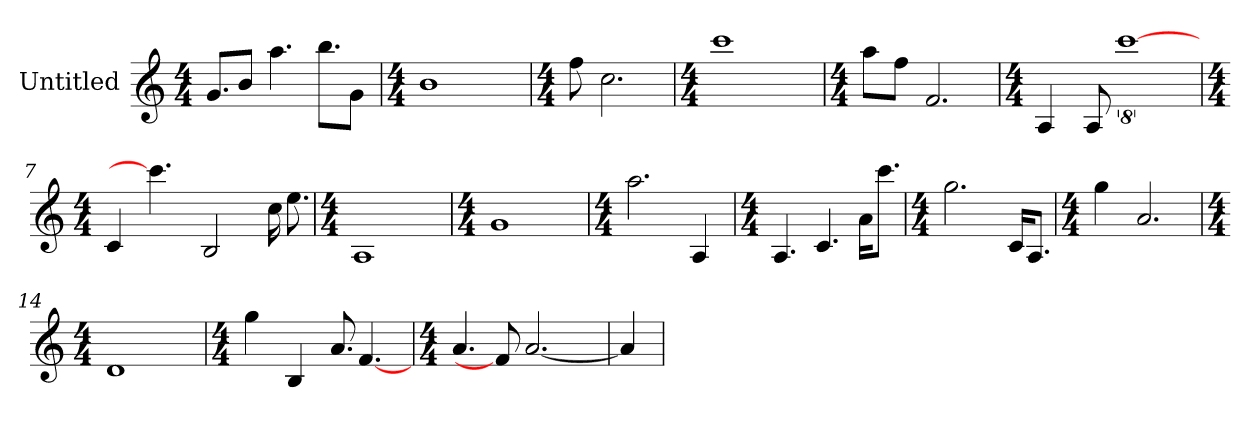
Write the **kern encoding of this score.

**kern
*part1
*staff1
*I"Untitled
*k[]
*C:
*M4/4
=1
!LO:N:vis=8.
8gL
8bJ
!LO:N:vis=4.
4aa
!LO:N:vis=8.
8bbL
8gJ
=2
*k[]
*C:
*M4/4
1b
=3
*k[]
*C:
*M4/4
8ff
!LO:N:vis=2.
2cc
=4
*k[]
*C:
*M4/4
1ccc
=5
*k[]
*C:
*M4/4
8aaL
8ffJ
!LO:N:vis=2.
2f
=6
*k[]
*C:
*M4/4
4A
8A
[8%5ccc
=7
*k[]
*C:
*M4/4
4c
4.ccc]
2B
16cc
!LO:N:vis=8.
8ee
=8
*k[]
*C:
*M4/4
1A
=9
*k[]
*C:
*M4/4
1g
=10
*k[]
*C:
*M4/4
!LO:N:vis=2.
2aa
4A
=11
*k[]
*C:
*M4/4
!LO:N:vis=4.
4A
!LO:N:vis=4.
4c
16aKL
!LO:N:vis=8.
8cccJ
=12
*k[]
*C:
*M4/4
!LO:N:vis=2.
2gg
16cKL
!LO:N:vis=8.
8AJ
=13
*k[]
*C:
*M4/4
4gg
!LO:N:vis=2.
2a
=14
*k[]
*C:
*M4/4
1d
=15
*k[]
*C:
*M4/4
4gg
4B
!LO:N:vis=8.
8a
[4.f
=16
*k[]
*C:
*M4/4
!LO:N:vis=4.
4a
8f]
[2.a
=17
4a]
=
*-
